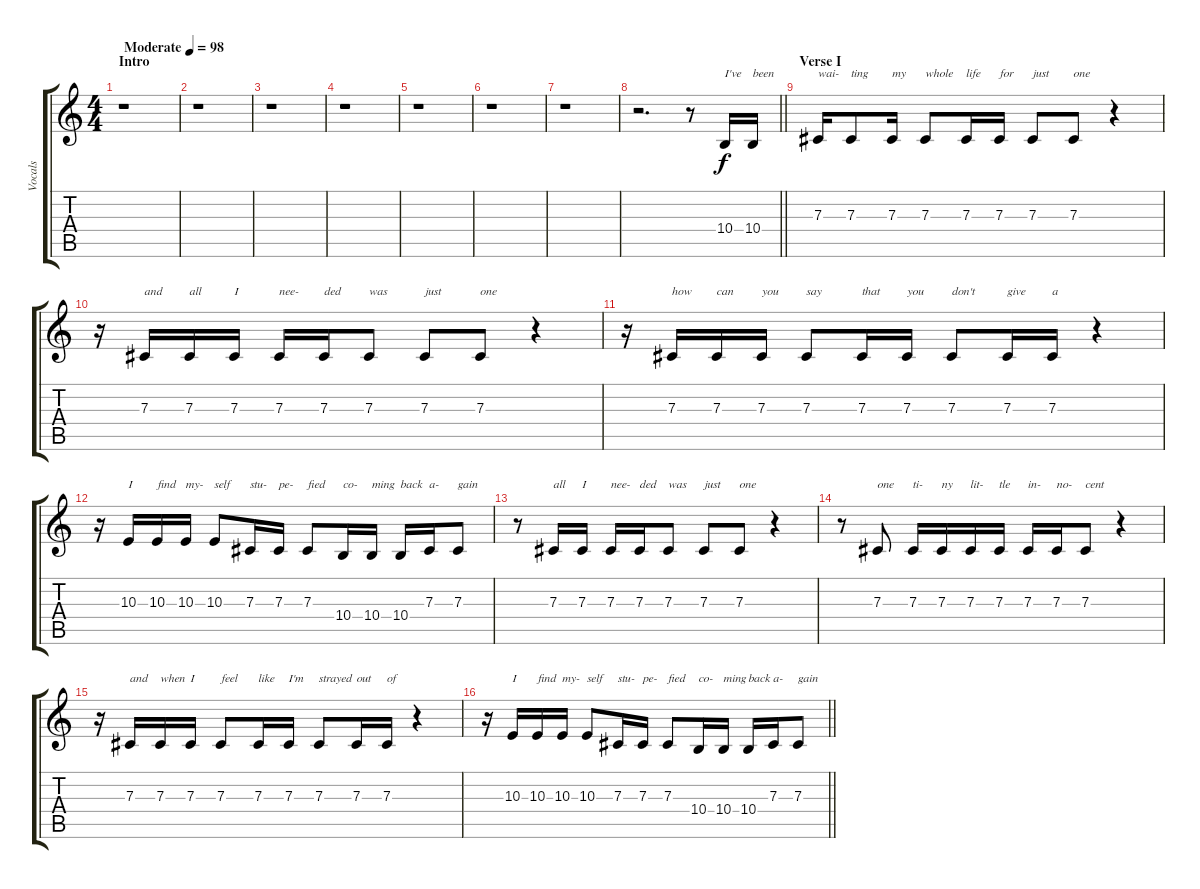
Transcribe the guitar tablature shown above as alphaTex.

\track ("Vocals" "Vocals") {instrument choiraahs}
\staff {score tabs}
\tuning (Eb4 Bb3 Gb3 Db3 Ab2 Db2) {hide}
\ts (4 4)
\section ("" "Intro")
\tempo (98 "Moderate")
\clef g2
\ks c
r.1{dy f instrument choiraahs} |
r.1 |
r.1 |
r.1 |
r.1 |
r.1 |
r.1 |
\barLineRight lightlight
r.2{d} r.8 10.4.16{txt "I've"} 10.4.16{txt "been"} |
\section ("" "Verse I")
7.3.16{txt "wai-"} 7.3.8{txt "ting"} 7.3.16{txt "my"} 7.3.8{txt "whole"} 7.3.16{txt "life"} 7.3.16{txt "for"} 7.3.8{txt "just"} 7.3.8{txt "one"} r.4 |
r.16 7.3.16{txt "and"} 7.3.16{txt "all"} 7.3.16{txt "I"} 7.3.16{txt "nee-"} 7.3.16{txt "ded"} 7.3.8{txt "was"} 7.3.8{txt "just"} 7.3.8{txt "one"} r.4 |
r.16 7.3.16{txt "how"} 7.3.16{txt "can"} 7.3.16{txt "you"} 7.3.8{txt "say"} 7.3.16{txt "that"} 7.3.16{txt "you"} 7.3.8{txt "don't"} 7.3.16{txt "give"} 7.3.16{txt "a"} r.4 |
r.16 10.3.16{txt "I"} 10.3.16{txt "find"} 10.3.16{txt "my-"} 10.3.8{txt "self"} 7.3.16{txt "stu-"} 7.3.16{txt "pe-"} 7.3.8{txt "fied"} 10.4.16{txt "co-"} 10.4.16{txt "ming"} 10.4.16{txt "back"} 7.3.16{txt "a-"} 7.3.8{txt "gain"} |
r.8 7.3.16{txt "all"} 7.3.16{txt "I"} 7.3.16{txt "nee-"} 7.3.16{txt "ded"} 7.3.8{txt "was"} 7.3.8{txt "just"} 7.3.8{txt "one"} r.4 |
r.8 7.3.8{txt "one"} 7.3.16{txt "ti-"} 7.3.16{txt "ny"} 7.3.16{txt "lit-"} 7.3.16{txt "tle"} 7.3.16{txt "in-"} 7.3.16{txt "no-"} 7.3.8{txt "cent"} r.4 |
r.16 7.3.16{txt "and"} 7.3.16{txt "when"} 7.3.16{txt "I"} 7.3.8{txt "feel"} 7.3.16{txt "like"} 7.3.16{txt "I'm"} 7.3.8{txt "strayed"} 7.3.16{txt "out"} 7.3.16{txt "of"} r.4 |
\barLineRight lightlight
r.16 10.3.16{txt "I"} 10.3.16{txt "find"} 10.3.16{txt "my-"} 10.3.8{txt "self"} 7.3.16{txt "stu-"} 7.3.16{txt "pe-"} 7.3.8{txt "fied"} 10.4.16{txt "co-"} 10.4.16{txt "ming"} 10.4.16{txt "back"} 7.3.16{txt "a-"} 7.3.8{txt "gain"}
